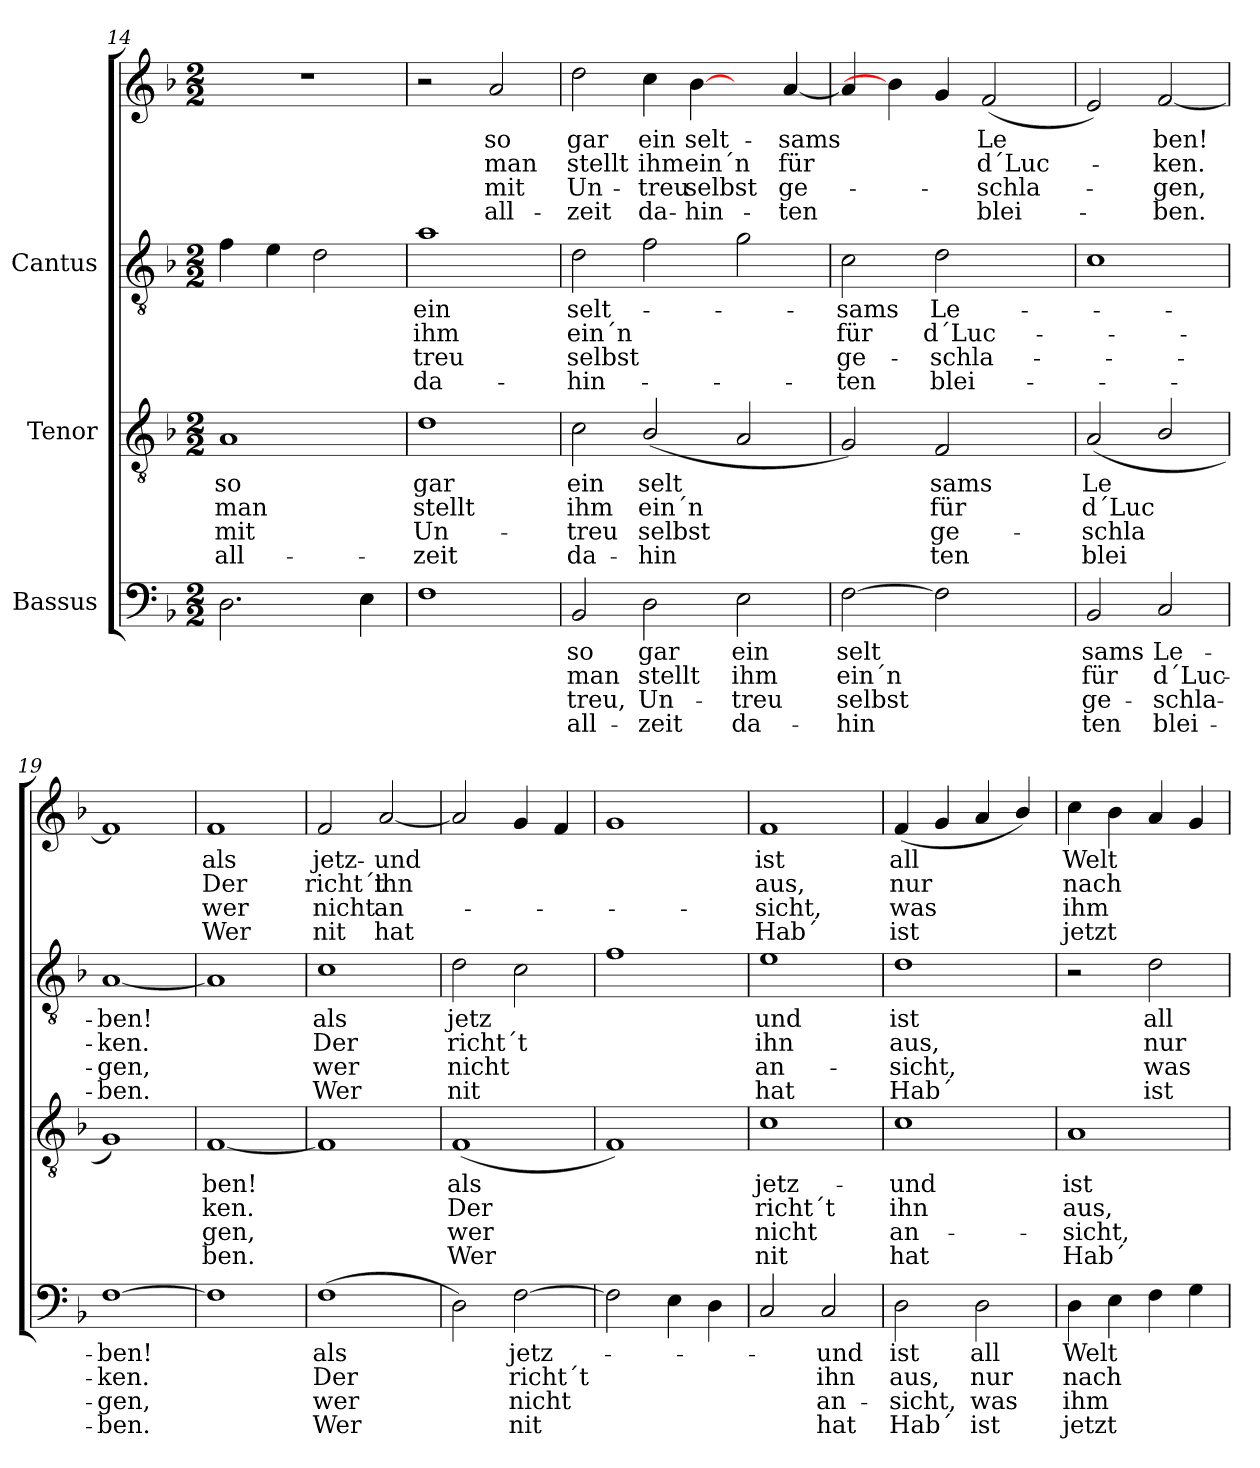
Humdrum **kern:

**kern	**text	**text	**text	**text	**kern	**text	**text	**text	**text	**kern	**text	**text	**text	**text	**kern	**text	**text	**text	**text
*part3	*part3	*part3	*part3	*part3	*part2	*part2	*part2	*part2	*part2	*part1	*part1	*part1	*part1	*part1	*part1	*part1	*part1	*part1	*part1
*staff4	*staff4	*staff4	*staff4	*staff4	*staff3	*staff3	*staff3	*staff3	*staff3	*staff2	*staff2	*staff2	*staff2	*staff2	*staff1	*staff1	*staff1	*staff1	*staff1
*I"Bassus	*	*	*	*	*I"Tenor	*	*	*	*	*I"Cantus	*	*	*	*	*	*	*	*	*
!!LO:LB:g=z
*clefF4	*	*	*	*	*clefGv2	*	*	*	*	*clefGv2	*	*	*	*	*clefG2	*	*	*	*
*k[b-]	*	*	*	*	*k[b-]	*	*	*	*	*k[b-]	*	*	*	*	*k[b-]	*	*	*	*
*F:	*	*	*	*	*F:	*	*	*	*	*F:	*	*	*	*	*F:	*	*	*	*
*M2/2	*	*	*	*	*M2/2	*	*	*	*	*M2/2	*	*	*	*	*M2/2	*	*	*	*
=14	=14	=14	=14	=14	=14	=14	=14	=14	=14	=14	=14	=14	=14	=14	=14	=14	=14	=14	=14
!	!	!	!	!	!	!LO:LY:b:cj	!LO:LY:b:cj	!LO:LY:b:cj	!LO:LY:b:cj	!	!	!	!	!	!	!	!	!	!
2.D\	.	.	.	.	1A	so	man	mit	all-	4f\	.	.	.	.	1r	.	.	.	.
.	.	.	.	.	.	.	.	.	.	4e\	.	.	.	.	.	.	.	.	.
.	.	.	.	.	.	.	.	.	.	2d\	.	.	.	.	.	.	.	.	.
4E\	.	.	.	.	.	.	.	.	.	.	.	.	.	.	.	.	.	.	.
!!LO:PB:g=z
=15	=15	=15	=15	=15	=15	=15	=15	=15	=15	=15	=15	=15	=15	=15	=15	=15	=15	=15	=15
!	!	!	!	!	!	!LO:LY:b:cj	!LO:LY:b:cj	!LO:LY:b:cj	!LO:LY:b:cj	!	!LO:LY:b:cj	!LO:LY:b:cj	!LO:LY:b:cj	!LO:LY:b:cj	!	!	!	!	!
1F	.	.	.	.	1d	-gar	stellt	Un-	-zeit	1a	-ein	ihm	treu	da-	2r	.	.	.	.
!	!	!	!	!	!	!	!	!	!	!	!	!	!	!	!	!LO:LY:b:cj	!LO:LY:b:cj	!LO:LY:b:cj	!LO:LY:b:cj
.	.	.	.	.	.	.	.	.	.	.	.	.	.	.	2a/	so	man	mit	all-
!!LO:LB:g=z
=16	=16	=16	=16	=16	=16	=16	=16	=16	=16	=16	=16	=16	=16	=16	=16	=16	=16	=16	=16
!	!LO:LY:b:cj	!LO:LY:b:cj	!LO:LY:b:cj	!LO:LY:b:cj	!	!LO:LY:b:cj	!LO:LY:b:cj	!LO:LY:b:cj	!LO:LY:b:cj	!	!LO:LY:b:cj	!LO:LY:b:cj	!LO:LY:b:cj	!LO:LY:b:cj	!	!LO:LY:b:cj	!LO:LY:b:cj	!LO:LY:b:cj	!LO:LY:b:cj
2BB-/	so	man	treu,	all-	2c\	ein	ihm	treu	da-	2d\	selt-	-ein´n	selbst	hin-	2dd\	-gar	stellt	Un-	-zeit
!	!LO:LY:a:cj	!LO:LY:a:cj	!LO:LY:a:cj	!LO:LY:a:cj	!	!LO:LY:a:cj	!LO:LY:a:cj	!LO:LY:a:cj	!LO:LY:a:cj	!	!	!	!	!	!	!LO:LY:a:cj	!LO:LY:a:cj	!LO:LY:a:cj	!LO:LY:a:cj
2D\	-gar	stellt	Un-	-zeit	(<2B-/	-selt-	-ein´n	selbst	hin-	2f\	.	.	.	.	4cc\	ein	ihm	treu	da-
!	!	!	!	!	!	!	!	!	!	!	!	!	!	!	!	!LO:LY:a:cj	!LO:LY:a:cj	!LO:LY:a:cj	!LO:LY:a:cj
.	.	.	.	.	.	.	.	.	.	.	.	.	.	.	[4b-\	-selt-	-ein´n	selbst	hin-
!	!LO:LY:a:cj	!LO:LY:a:cj	!LO:LY:a:cj	!LO:LY:a:cj	!	!LO:LY:a:cj	!LO:LY:a:cj	!LO:LY:a:cj	!LO:LY:a:cj	!	!	!	!	!	!	!	!	!	!
2E\	ein	ihm	treu	da-	2A/	--	-	.	-	2g\	.	.	.	.	4ryy	.	.	.	.
!	!	!	!	!	!	!	!	!	!	!	!	!	!	!	!	!LO:LY:a:cj	!LO:LY:a:cj	!LO:LY:a:cj	!LO:LY:a:cj
.	.	.	.	.	.	.	.	.	.	.	.	.	.	.	[<4a/	-sams	für	ge-	-ten
!!LO:LB:g=z
=17	=17	=17	=17	=17	=17	=17	=17	=17	=17	=17	=17	=17	=17	=17	=17	=17	=17	=17	=17
!	!LO:LY:b:cj	!LO:LY:b:cj	!LO:LY:b:cj	!LO:LY:b:cj	!	!LO:LY:b:cj	!LO:LY:b:cj	!LO:LY:b:cj	!LO:LY:b:cj	!	!LO:LY:b:cj	!LO:LY:b:cj	!LO:LY:b:cj	!LO:LY:b:cj	!	!LO:LY:b:cj	!LO:LY:b:cj	!LO:LY:b:cj	!LO:LY:b:cj
[>2F\	-selt-	-ein´n	selbst	hin-	2G/)	-	.	.	.	2c\	-sams	für	ge-	-ten	4a/]	-	.	.	.
.	.	.	.	.	.	.	.	.	.	.	.	.	.	.	4b-\]	.	.	.	.
!	!LO:LY:b:cj	!LO:LY:b:cj	!LO:LY:b:cj	!LO:LY:b:cj	!	!LO:LY:b:cj	!LO:LY:b:cj	!LO:LY:b:cj	!LO:LY:b:cj	!	!LO:LY:b:cj	!LO:LY:b:cj	!LO:LY:b:cj	!LO:LY:b:cj	!	!LO:LY:b:cj	!LO:LY:b:cj	!LO:LY:b:cj	!LO:LY:b:cj
2F\]	--	-	.	-	2F/	sams	für	ge-	-ten	2d\	Le-	-d´Luc-	-schla-	-blei-	4g/	.	.	.	.
!	!	!	!	!	!	!	!	!	!	!	!	!	!	!	!	!LO:LY:b:cj	!LO:LY:b:cj	!LO:LY:b:cj	!LO:LY:b:cj
.	.	.	.	.	.	.	.	.	.	.	.	.	.	.	(<2f/	Le-	-d´Luc-	-schla-	-blei-
4ryy	.	.	.	.	4ryy	.	.	.	.	4ryy	.	.	.	.	.	.	.	.	.
!!LO:PB:g=z
=18	=18	=18	=18	=18	=18	=18	=18	=18	=18	=18	=18	=18	=18	=18	=18	=18	=18	=18	=18
!	!LO:LY:b:cj	!LO:LY:b:cj	!LO:LY:b:cj	!LO:LY:b:cj	!	!LO:LY:b:cj	!LO:LY:b:cj	!LO:LY:b:cj	!LO:LY:b:cj	!	!	!	!	!	!	!LO:LY:b:cj	!LO:LY:b:cj	!LO:LY:b:cj	!LO:LY:b:cj
2BB-/	-sams	für	ge-	-ten	(<2A/	Le-	-d´Luc-	-schla-	-blei-	1c	.	.	.	.	2e/)	-	.	.	.
!	!LO:LY:b:cj	!LO:LY:b:cj	!LO:LY:b:cj	!LO:LY:b:cj	!	!LO:LY:b:cj	!LO:LY:b:cj	!LO:LY:b:cj	!LO:LY:b:cj	!	!	!	!	!	!	!LO:LY:b:cj	!LO:LY:b:cj	!LO:LY:b:cj	!LO:LY:b:cj
2C/	Le-	-d´Luc-	-schla-	-blei-	2B-/	--	--	--	--	.	.	.	.	.	[<2f/	ben!	ken.	gen,	ben.
!!LO:LB:g=z
=19	=19	=19	=19	=19	=19	=19	=19	=19	=19	=19	=19	=19	=19	=19	=19	=19	=19	=19	=19
!	!LO:LY:b:cj	!LO:LY:b:cj	!LO:LY:b:cj	!LO:LY:b:cj	!	!	!	!	!	!	!LO:LY:b:cj	!LO:LY:b:cj	!LO:LY:b:cj	!LO:LY:b:cj	!	!	!	!	!
[>1F	-ben!	ken.	gen,	ben.	1G)	.	.	.	.	[<1A	ben!	ken.	gen,	ben.	1f]	.	.	.	.
!!LO:PB:g=z
=20	=20	=20	=20	=20	=20	=20	=20	=20	=20	=20	=20	=20	=20	=20	=20	=20	=20	=20	=20
!	!	!	!	!	!	!LO:LY:b:cj	!LO:LY:b:cj	!LO:LY:b:cj	!LO:LY:b:cj	!	!	!	!	!	!	!LO:LY:b:cj	!LO:LY:b:cj	!LO:LY:b:cj	!LO:LY:b:cj
1F]	.	.	.	.	[<1F	-ben!	ken.	gen,	ben.	1A]	.	.	.	.	1f	als	Der	wer	Wer
!!LO:LB:g=z
=21	=21	=21	=21	=21	=21	=21	=21	=21	=21	=21	=21	=21	=21	=21	=21	=21	=21	=21	=21
!	!LO:LY:b:cj	!LO:LY:b:cj	!LO:LY:b:cj	!LO:LY:b:cj	!	!	!	!	!	!	!LO:LY:b:cj	!LO:LY:b:cj	!LO:LY:b:cj	!LO:LY:b:cj	!	!LO:LY:b:cj	!LO:LY:b:cj	!LO:LY:b:cj	!LO:LY:b:cj
(>1F	als	Der	wer	Wer	1F]	.	.	.	.	1c	als	Der	wer	Wer	2f/	jetz-	-richt´t	nicht	nit
!	!	!	!	!	!	!	!	!	!	!	!	!	!	!	!	!LO:LY:b:cj	!LO:LY:b:cj	!LO:LY:b:cj	!LO:LY:b:cj
.	.	.	.	.	.	.	.	.	.	.	.	.	.	.	[<2a/	und	ihn	an-	-hat
!!LO:PB:g=z
=22	=22	=22	=22	=22	=22	=22	=22	=22	=22	=22	=22	=22	=22	=22	=22	=22	=22	=22	=22
!	!LO:LY:b:cj	!LO:LY:b:cj	!LO:LY:b:cj	!LO:LY:b:cj	!	!LO:LY:b:cj	!LO:LY:b:cj	!LO:LY:b:cj	!LO:LY:b:cj	!	!LO:LY:b:cj	!LO:LY:b:cj	!LO:LY:b:cj	!LO:LY:b:cj	!	!	!	!	!
2D\)	.	.	.	.	(<1F	als	Der	wer	Wer	2d\	jetz-	-richt´t	nicht	nit	2a/]	.	.	.	.
!	!LO:LY:b:cj	!LO:LY:b:cj	!LO:LY:b:cj	!LO:LY:b:cj	!	!	!	!	!	!	!LO:LY:b:cj	!LO:LY:b:cj	!LO:LY:b:cj	!LO:LY:b:cj	!	!	!	!	!
[>2F\	jetz-	-richt´t	nicht	nit	.	.	.	.	.	2c\	-	-	.	.	4g/	.	.	.	.
.	.	.	.	.	.	.	.	.	.	.	.	.	.	.	4f/	.	.	.	.
=23	=23	=23	=23	=23	=23	=23	=23	=23	=23	=23	=23	=23	=23	=23	=23	=23	=23	=23	=23
2F\]	.	.	.	.	1F)	.	.	.	.	1f	.	.	.	.	1g	.	.	.	.
4E\	.	.	.	.	.	.	.	.	.	.	.	.	.	.	.	.	.	.	.
4D\	.	.	.	.	.	.	.	.	.	.	.	.	.	.	.	.	.	.	.
=24	=24	=24	=24	=24	=24	=24	=24	=24	=24	=24	=24	=24	=24	=24	=24	=24	=24	=24	=24
!	!LO:LY:b:cj	!LO:LY:b:cj	!LO:LY:b:cj	!LO:LY:b:cj	!	!LO:LY:b:cj	!LO:LY:b:cj	!LO:LY:b:cj	!LO:LY:b:cj	!	!LO:LY:b:cj	!LO:LY:b:cj	!LO:LY:b:cj	!LO:LY:b:cj	!	!LO:LY:b:cj	!LO:LY:b:cj	!LO:LY:b:cj	!LO:LY:b:cj
2C/	.	.	.	.	1c	jetz-	-richt´t	nicht	nit	1e	und	ihn	an-	-hat	1f	ist	aus,	sicht,	Hab´
!	!LO:LY:b:cj	!LO:LY:b:cj	!LO:LY:b:cj	!LO:LY:b:cj	!	!	!	!	!	!	!	!	!	!	!	!	!	!	!
2C/	und	ihn	an-	-hat	.	.	.	.	.	.	.	.	.	.	.	.	.	.	.
=25	=25	=25	=25	=25	=25	=25	=25	=25	=25	=25	=25	=25	=25	=25	=25	=25	=25	=25	=25
!	!LO:LY:b:cj	!LO:LY:b:cj	!LO:LY:b:cj	!LO:LY:b:cj	!	!LO:LY:b:cj	!LO:LY:b:cj	!LO:LY:b:cj	!LO:LY:b:cj	!	!LO:LY:b:cj	!LO:LY:b:cj	!LO:LY:b:cj	!LO:LY:b:cj	!	!LO:LY:b:cj	!LO:LY:b:cj	!LO:LY:b:cj	!LO:LY:b:cj
2D\	ist	aus,	sicht,	Hab´	1c	und	ihn	an-	-hat	1d	ist	aus,	sicht,	Hab´	(<4f/	all	nur	was	ist
!	!	!	!	!	!	!	!	!	!	!	!	!	!	!	!	!LO:LY:b:cj	!LO:LY:b:cj	!LO:LY:b:cj	!LO:LY:b:cj
.	.	.	.	.	.	.	.	.	.	.	.	.	.	.	4g/	.	.	.	.
!	!LO:LY:b:cj	!LO:LY:b:cj	!LO:LY:b:cj	!LO:LY:b:cj	!	!	!	!	!	!	!	!	!	!	!	!LO:LY:b:cj	!LO:LY:b:cj	!LO:LY:b:cj	!LO:LY:b:cj
2D\	all	nur	was	ist	.	.	.	.	.	.	.	.	.	.	4a/	.	.	.	.
!	!	!	!	!	!	!	!	!	!	!	!	!	!	!	!	!LO:LY:b:cj	!LO:LY:b:cj	!LO:LY:b:cj	!LO:LY:b:cj
.	.	.	.	.	.	.	.	.	.	.	.	.	.	.	4b-/)	.	.	.	.
=26	=26	=26	=26	=26	=26	=26	=26	=26	=26	=26	=26	=26	=26	=26	=26	=26	=26	=26	=26
!	!LO:LY:b:cj	!LO:LY:b:cj	!LO:LY:b:cj	!LO:LY:b:cj	!	!LO:LY:b:cj	!LO:LY:b:cj	!LO:LY:b:cj	!LO:LY:b:cj	!	!	!	!	!	!	!LO:LY:b:cj	!LO:LY:b:cj	!LO:LY:b:cj	!LO:LY:b:cj
4D\	Welt	nach	ihm	jetzt	1A	ist	aus,	sicht,	Hab´	2r	.	.	.	.	4cc\	Welt	nach	ihm	jetzt
!	!LO:LY:b:cj	!LO:LY:b:cj	!LO:LY:b:cj	!LO:LY:b:cj	!	!	!	!	!	!	!	!	!	!	!	!LO:LY:b:cj	!LO:LY:b:cj	!LO:LY:b:cj	!LO:LY:b:cj
4E\	.	.	.	.	.	.	.	.	.	.	.	.	.	.	4b-\	.	.	.	.
!	!LO:LY:b:cj	!LO:LY:b:cj	!LO:LY:b:cj	!LO:LY:b:cj	!	!	!	!	!	!	!LO:LY:b:cj	!LO:LY:b:cj	!LO:LY:b:cj	!LO:LY:b:cj	!	!LO:LY:b:cj	!LO:LY:b:cj	!LO:LY:b:cj	!LO:LY:b:cj
4F\	.	.	.	.	.	.	.	.	.	2d\	all	nur	was	ist	4a/	.	.	.	.
!	!LO:LY:b:cj	!LO:LY:b:cj	!LO:LY:b:cj	!LO:LY:b:cj	!	!	!	!	!	!	!	!	!	!	!	!LO:LY:b:cj	!LO:LY:b:cj	!LO:LY:b:cj	!LO:LY:b:cj
4G\	.	.	.	.	.	.	.	.	.	.	.	.	.	.	4g/	.	.	.	.
=	=	=	=	=	=	=	=	=	=	=	=	=	=	=	=	=	=	=	=
*-	*-	*-	*-	*-	*-	*-	*-	*-	*-	*-	*-	*-	*-	*-	*-	*-	*-	*-	*-
